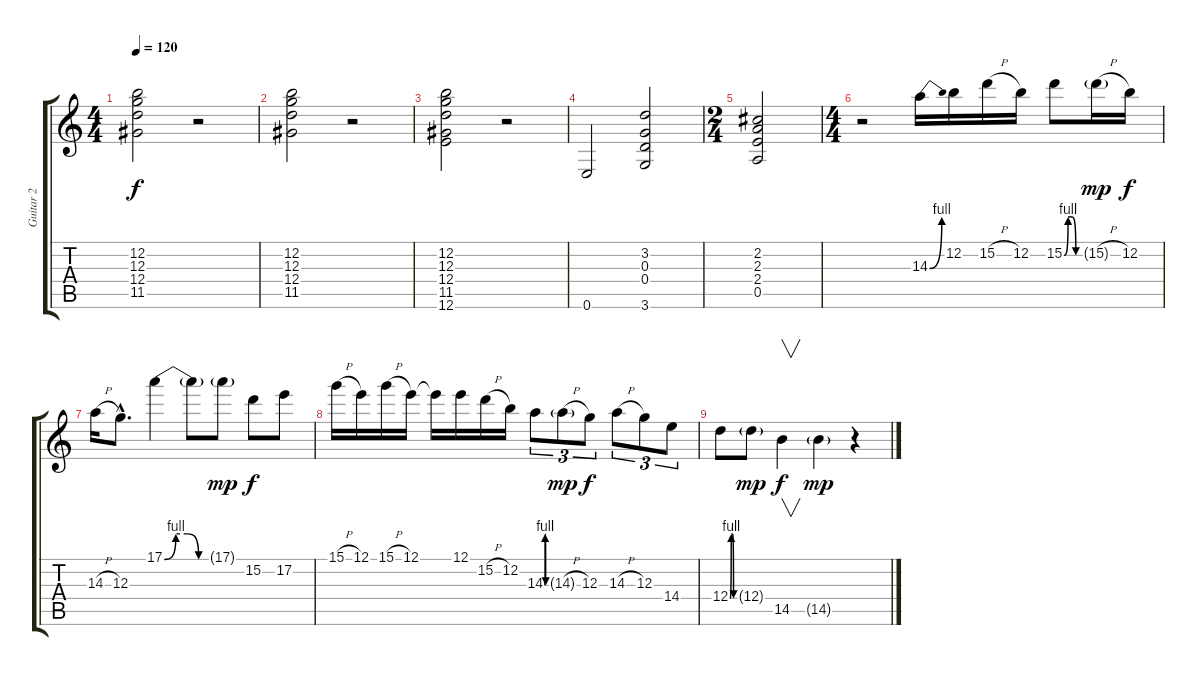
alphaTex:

\track ("Guitar 2" "Guitar 2") {instrument overdrivenguitar}
\staff {score tabs}
\tuning (E4 B3 G3 D3 A2 E2) {hide}
\ts (4 4)
\tempo 120
\clef g2
\ks c
(12.2 12.3 12.4 11.5).2{dy f} r.2 |
(12.2 12.3 12.4 11.5).2 r.2 |
(12.2 12.3 12.4 11.5 12.6).2 r.2 |
0.6.2 (3.2 0.3 0.4 3.6).2 |
\ts (2 4)
(2.2 2.3 2.4 0.5).2 |
\ts (4 4)
r.2 14.3{be (bend 0 0 60 4)}.16 12.2.16 15.2{h}.16 12.2.16 15.2{be (custom 0 0 15 4 30 4 45 0 60 0)}.8 15.2{h g}.16{dy mp} 12.2.16{dy f} |
14.3{h}.16 12.3{hac}.8{d} 17.1{be (custom 0 0 15 4 30 4 45 0 60 0)}.4 17.1{t}.8 17.1{g}.8{dy mp} 15.2.8{dy f} 17.2.8 |
15.1{h}.16 12.1.16 15.1{h}.16 12.1.16 12.1{t}.16 12.1.16 15.2{h}.16 12.2.16 14.3{be (custom 0 0 15 4 30 4 45 0 60 0)}.8{tu (3 2)} 14.3{h g}.8{tu (3 2) dy mp} 12.3.8{tu (3 2) dy f} 14.3{h}.8{tu (3 2)} 12.3.8{tu (3 2)} 14.4.8{tu (3 2)} |
12.4{be (custom 0 0 15 4 30 4 45 0 60 0)}.8 12.4{g}.8{dy mp} 14.5.4{v dy f} 14.5{g}.4{dy mp} r.4
